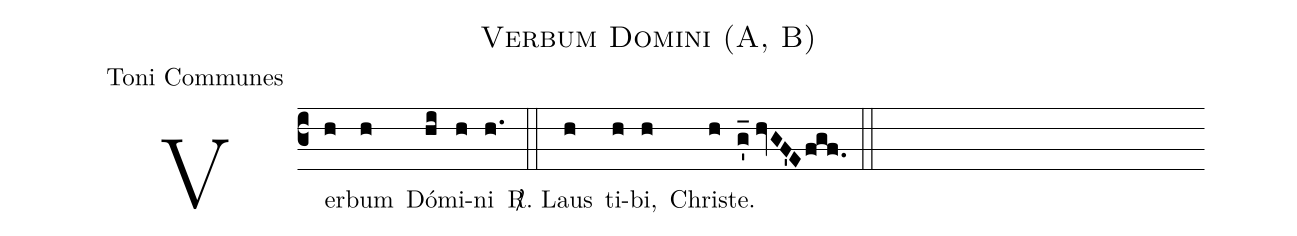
name:Verbum Domini (A, B);
office-part:Toni Communes;
%%
(c3) Ver(h)bum(h) Dó(hi)mi(h)ni(h.) (::) <sp>R/</sp>. Laus(h) ti(h)bi,(h) Chri(h)ste.(g'_//hvGF'Efgf.) (::)
